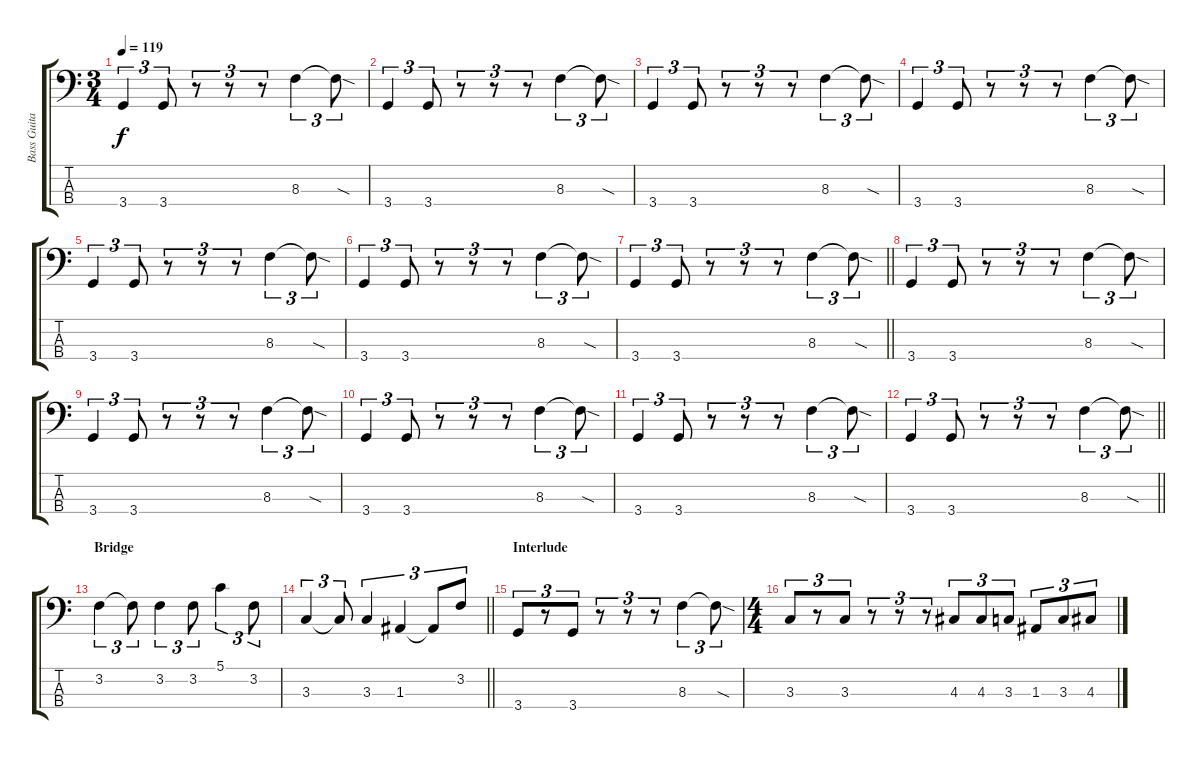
\track ("Bass Guitar" "Bass Guita") {instrument electricbassfinger}
\staff {score tabs}
\tuning (G2 D2 A1 E1) {hide}
\ts (3 4)
\tempo 119
\clef f4
\ks c
3.4.4{tu (3 2) dy f} 3.4.8{tu (3 2)} r.8{tu (3 2)} r.8{tu (3 2)} r.8{tu (3 2)} 8.3.4{tu (3 2)} 8.3{sod t}.8{tu (3 2)} |
3.4.4{tu (3 2)} 3.4.8{tu (3 2)} r.8{tu (3 2)} r.8{tu (3 2)} r.8{tu (3 2)} 8.3.4{tu (3 2)} 8.3{sod t}.8{tu (3 2)} |
3.4.4{tu (3 2)} 3.4.8{tu (3 2)} r.8{tu (3 2)} r.8{tu (3 2)} r.8{tu (3 2)} 8.3.4{tu (3 2)} 8.3{sod t}.8{tu (3 2)} |
3.4.4{tu (3 2)} 3.4.8{tu (3 2)} r.8{tu (3 2)} r.8{tu (3 2)} r.8{tu (3 2)} 8.3.4{tu (3 2)} 8.3{sod t}.8{tu (3 2)} |
3.4.4{tu (3 2)} 3.4.8{tu (3 2)} r.8{tu (3 2)} r.8{tu (3 2)} r.8{tu (3 2)} 8.3.4{tu (3 2)} 8.3{sod t}.8{tu (3 2)} |
3.4.4{tu (3 2)} 3.4.8{tu (3 2)} r.8{tu (3 2)} r.8{tu (3 2)} r.8{tu (3 2)} 8.3.4{tu (3 2)} 8.3{sod t}.8{tu (3 2)} |
\barLineRight lightlight
3.4.4{tu (3 2)} 3.4.8{tu (3 2)} r.8{tu (3 2)} r.8{tu (3 2)} r.8{tu (3 2)} 8.3.4{tu (3 2)} 8.3{sod t}.8{tu (3 2)} |
3.4.4{tu (3 2)} 3.4.8{tu (3 2)} r.8{tu (3 2)} r.8{tu (3 2)} r.8{tu (3 2)} 8.3.4{tu (3 2)} 8.3{sod t}.8{tu (3 2)} |
3.4.4{tu (3 2)} 3.4.8{tu (3 2)} r.8{tu (3 2)} r.8{tu (3 2)} r.8{tu (3 2)} 8.3.4{tu (3 2)} 8.3{sod t}.8{tu (3 2)} |
3.4.4{tu (3 2)} 3.4.8{tu (3 2)} r.8{tu (3 2)} r.8{tu (3 2)} r.8{tu (3 2)} 8.3.4{tu (3 2)} 8.3{sod t}.8{tu (3 2)} |
3.4.4{tu (3 2)} 3.4.8{tu (3 2)} r.8{tu (3 2)} r.8{tu (3 2)} r.8{tu (3 2)} 8.3.4{tu (3 2)} 8.3{sod t}.8{tu (3 2)} |
\barLineRight lightlight
3.4.4{tu (3 2)} 3.4.8{tu (3 2)} r.8{tu (3 2)} r.8{tu (3 2)} r.8{tu (3 2)} 8.3.4{tu (3 2)} 8.3{sod t}.8{tu (3 2)} |
\section ("" "Bridge")
3.2.4{tu (3 2)} 3.2{t}.8{tu (3 2)} 3.2.4{tu (3 2)} 3.2.8{tu (3 2)} 5.1.4{tu (3 2)} 3.2.8{tu (3 2)} |
\barLineRight lightlight
3.3.4{tu (3 2)} 3.3{t}.8{tu (3 2)} 3.3.4{tu (3 2)} 1.3.4{tu (3 2)} 1.3{t}.8{tu (3 2)} 3.2.8{tu (3 2)} |
\section ("" "Interlude")
3.4.8{tu (3 2)} r.8{tu (3 2)} 3.4.8{tu (3 2)} r.8{tu (3 2)} r.8{tu (3 2)} r.8{tu (3 2)} 8.3.4{tu (3 2)} 8.3{sod t}.8{tu (3 2)} |
\ts (4 4)
3.3.8{tu (3 2)} r.8{tu (3 2)} 3.3.8{tu (3 2)} r.8{tu (3 2)} r.8{tu (3 2)} r.8{tu (3 2)} 4.3.8{tu (3 2)} 4.3.8{tu (3 2)} 3.3.8{tu (3 2)} 1.3.8{tu (3 2)} 3.3.8{tu (3 2)} 4.3.8{tu (3 2)}
